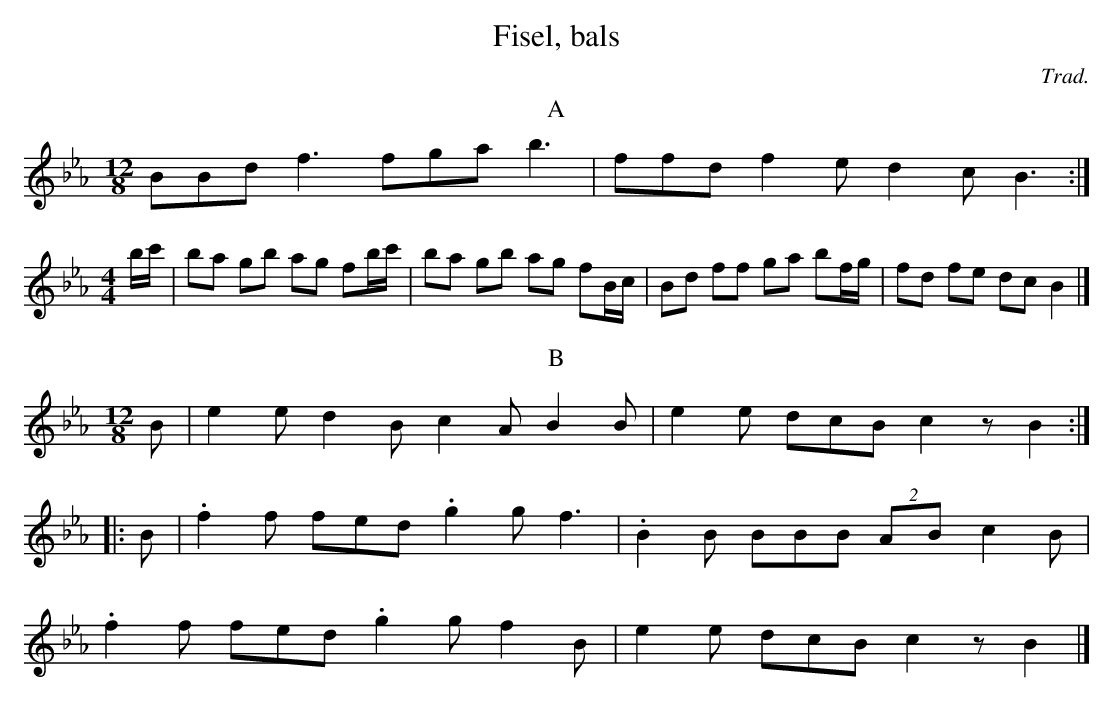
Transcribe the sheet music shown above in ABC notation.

X:1
T:Fisel, bals
C:Trad.
K:Eb
T:A
M:12/8
L:1/8
K:Eb
BBd f3 fga b3 | ffd f2 e d2 c B3 :|
M:4/4
b/c'/ | ba gb ag fb/c'/ | ba gb ag fB/c/ | Bd ff ga bf/g/ | fd fe dc B2 |]
T:B
M:12/8
L:1/8
K:Eb
B | e2 e d2 B c2 A B2 B | e2 e dcB c2 z B2 ::
B | .f2 f fed .g2 g f3 | .B2 B BBB (2AB c2 B |
.f2 f fed .g2 g f2 B | e2 e dcB c2 z B2 |]
